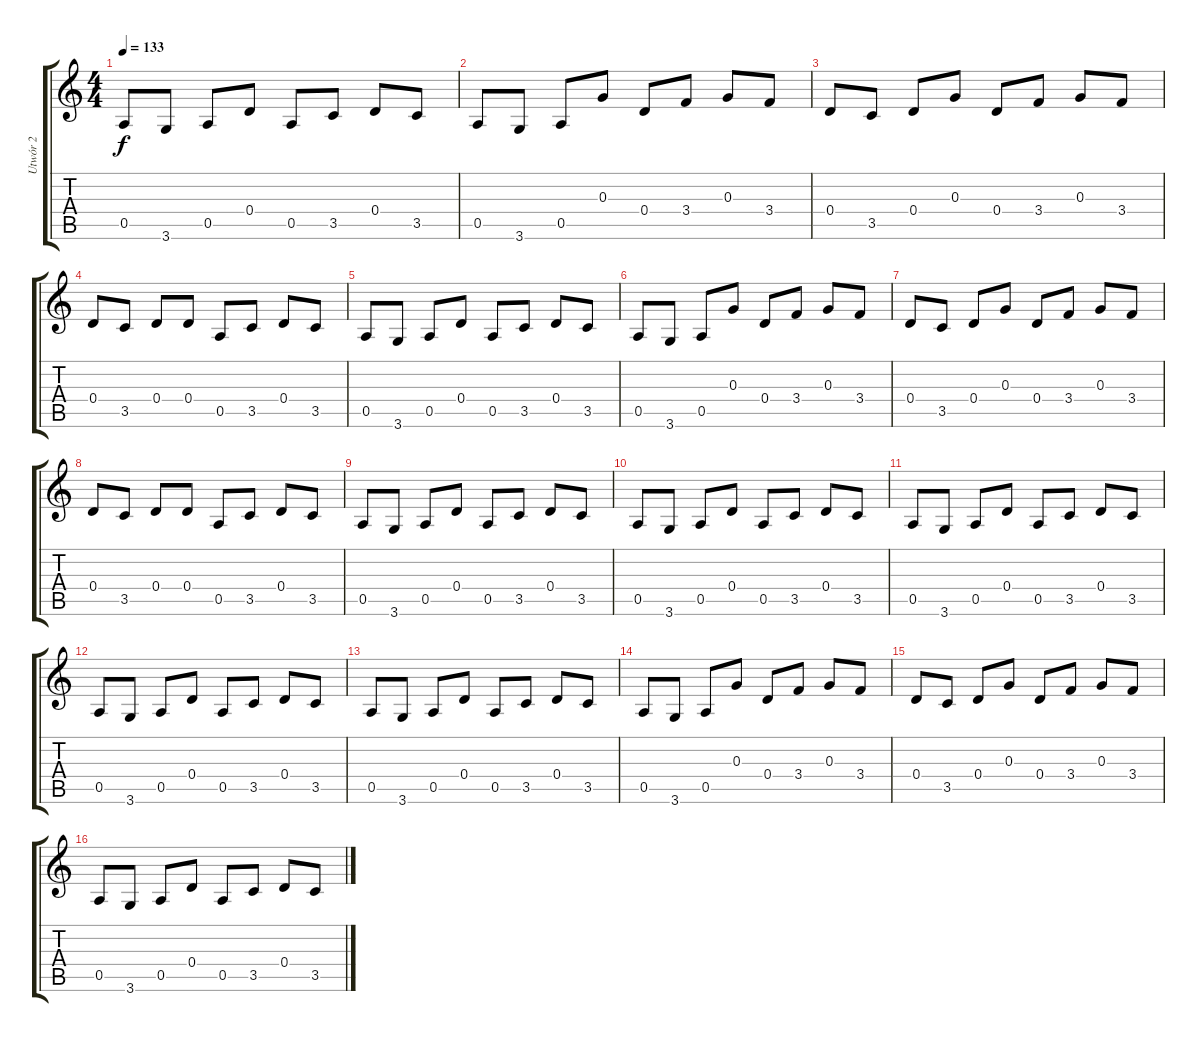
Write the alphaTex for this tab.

\track ("Utwór 2" "Utwór 2") {instrument electricguitarmuted}
\staff {score tabs}
\tuning (E4 B3 G3 D3 A2 E2) {hide}
\ts (4 4)
\tempo 133
\clef g2
\ks c
0.5.8{dy f} 3.6.8 0.5.8 0.4.8 0.5.8 3.5.8 0.4.8 3.5.8 |
0.5.8 3.6.8 0.5.8 0.3.8 0.4.8 3.4.8 0.3.8 3.4.8 |
0.4.8 3.5.8 0.4.8 0.3.8 0.4.8 3.4.8 0.3.8 3.4.8 |
0.4.8 3.5.8 0.4.8 0.4.8 0.5.8 3.5.8 0.4.8 3.5.8 |
0.5.8 3.6.8 0.5.8 0.4.8 0.5.8 3.5.8 0.4.8 3.5.8 |
0.5.8 3.6.8 0.5.8 0.3.8 0.4.8 3.4.8 0.3.8 3.4.8 |
0.4.8 3.5.8 0.4.8 0.3.8 0.4.8 3.4.8 0.3.8 3.4.8 |
0.4.8 3.5.8 0.4.8 0.4.8 0.5.8 3.5.8 0.4.8 3.5.8 |
0.5.8 3.6.8 0.5.8 0.4.8 0.5.8 3.5.8 0.4.8 3.5.8 |
0.5.8 3.6.8 0.5.8 0.4.8 0.5.8 3.5.8 0.4.8 3.5.8 |
0.5.8 3.6.8 0.5.8 0.4.8 0.5.8 3.5.8 0.4.8 3.5.8 |
0.5.8 3.6.8 0.5.8 0.4.8 0.5.8 3.5.8 0.4.8 3.5.8 |
0.5.8 3.6.8 0.5.8 0.4.8 0.5.8 3.5.8 0.4.8 3.5.8 |
0.5.8 3.6.8 0.5.8 0.3.8 0.4.8 3.4.8 0.3.8 3.4.8 |
0.4.8 3.5.8 0.4.8 0.3.8 0.4.8 3.4.8 0.3.8 3.4.8 |
0.5.8 3.6.8 0.5.8 0.4.8 0.5.8 3.5.8 0.4.8 3.5.8
